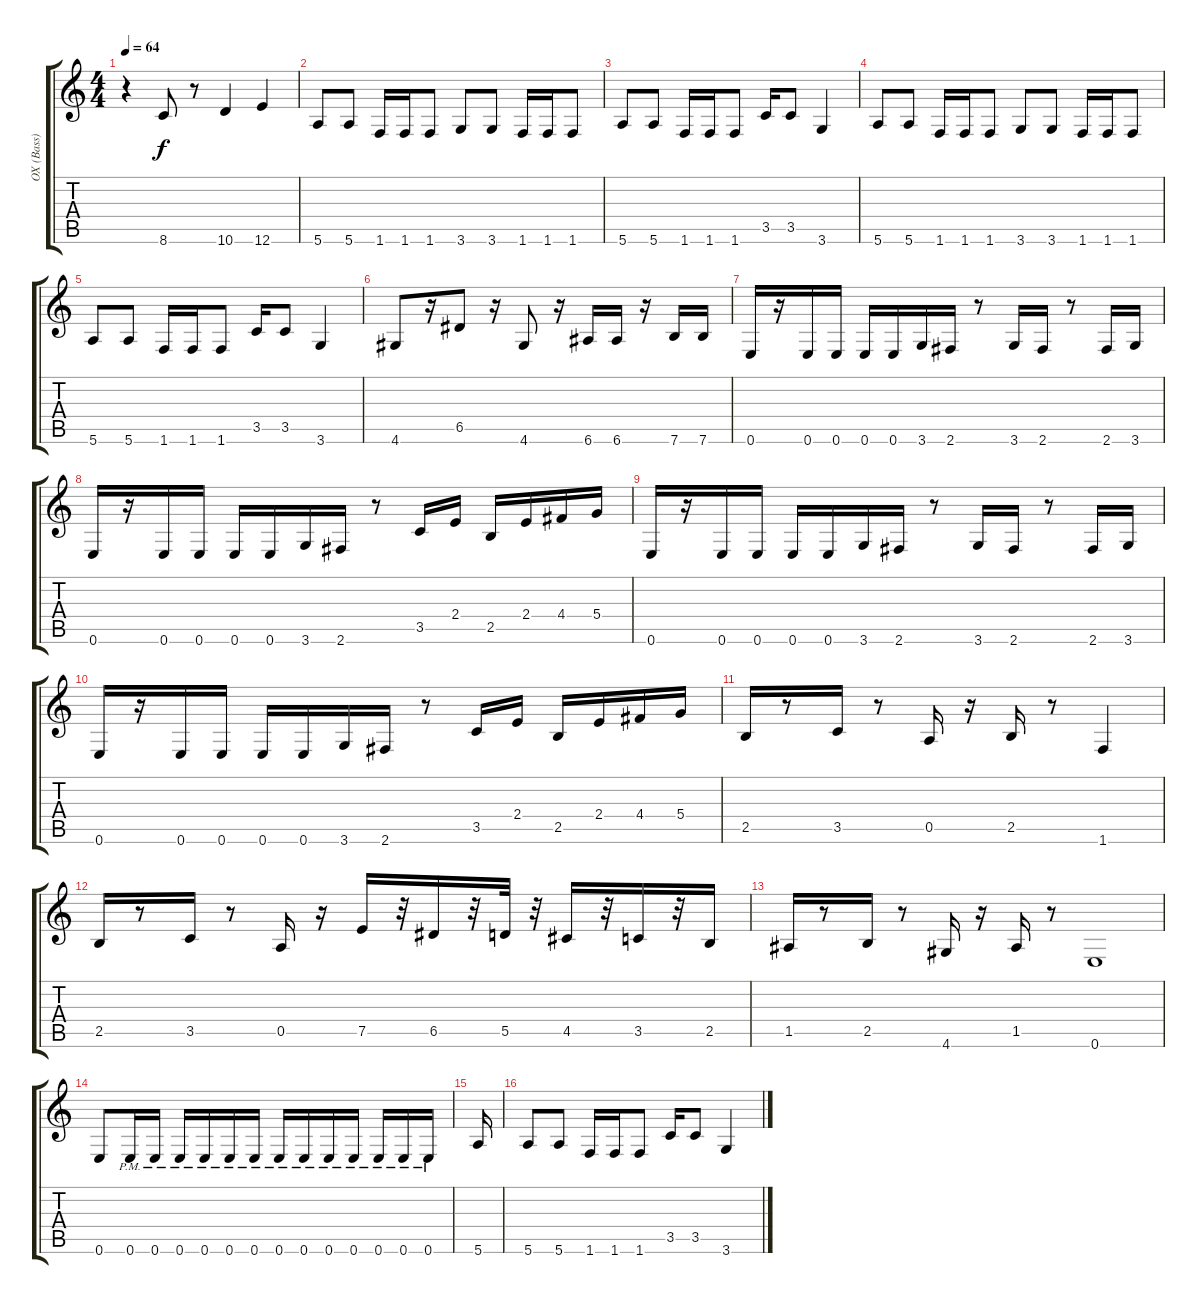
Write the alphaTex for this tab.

\track ("OX (Bass)" "OX (Bass)") {instrument electricbasspick}
\staff {score tabs}
\tuning (E4 B3 G3 D3 A2 E2) {hide}
\ts (4 4)
\tempo 64
\clef g2
\ks c
r.4{dy f} 8.6.8 r.8 10.6.4 12.6.4 |
5.6.8 5.6.8 1.6.16 1.6.16 1.6.8 3.6.8 3.6.8 1.6.16 1.6.16 1.6.8 |
5.6.8 5.6.8 1.6.16 1.6.16 1.6.8 3.5.16 3.5.8 3.6.4 |
5.6.8 5.6.8 1.6.16 1.6.16 1.6.8 3.6.8 3.6.8 1.6.16 1.6.16 1.6.8 |
5.6.8 5.6.8 1.6.16 1.6.16 1.6.8 3.5.16 3.5.8 3.6.4 |
4.6.8 r.16 6.5.8 r.16 4.6.8 r.16 6.6.16 6.6.16 r.16 7.6.16 7.6.16 |
0.6.16 r.16 0.6.16 0.6.16 0.6.16 0.6.16 3.6.16 2.6.16 r.8 3.6.16 2.6.16 r.8 2.6.16 3.6.16 |
0.6.16 r.16 0.6.16 0.6.16 0.6.16 0.6.16 3.6.16 2.6.16 r.8 3.5.16 2.4.16 2.5.16 2.4.16 4.4.16 5.4.16 |
0.6.16 r.16 0.6.16 0.6.16 0.6.16 0.6.16 3.6.16 2.6.16 r.8 3.6.16 2.6.16 r.8 2.6.16 3.6.16 |
0.6.16 r.16 0.6.16 0.6.16 0.6.16 0.6.16 3.6.16 2.6.16 r.8 3.5.16 2.4.16 2.5.16 2.4.16 4.4.16 5.4.16 |
2.5.16 r.8 3.5.16 r.8 0.5.16 r.16 2.5.16 r.8 1.6.4 |
2.5.16 r.8 3.5.16 r.8 0.5.16 r.16 7.5.16 r.32 6.5.16 r.32 5.5.32 r.32 4.5.16 r.32 3.5.16 r.32 2.5.16 |
1.5.16 r.8 2.5.16 r.8 4.6.16 r.16 1.5.16 r.8 0.6.1 |
0.6.8 0.6{pm}.16 0.6{pm}.16 0.6{pm}.16 0.6{pm}.16 0.6{pm}.16 0.6{pm}.16 0.6{pm}.16 0.6{pm}.16 0.6{pm}.16 0.6{pm}.16 0.6{pm}.16 0.6{pm}.16 0.6{pm}.16 |
5.6.16 |
5.6.8 5.6.8 1.6.16 1.6.16 1.6.8 3.5.16 3.5.8 3.6.4
